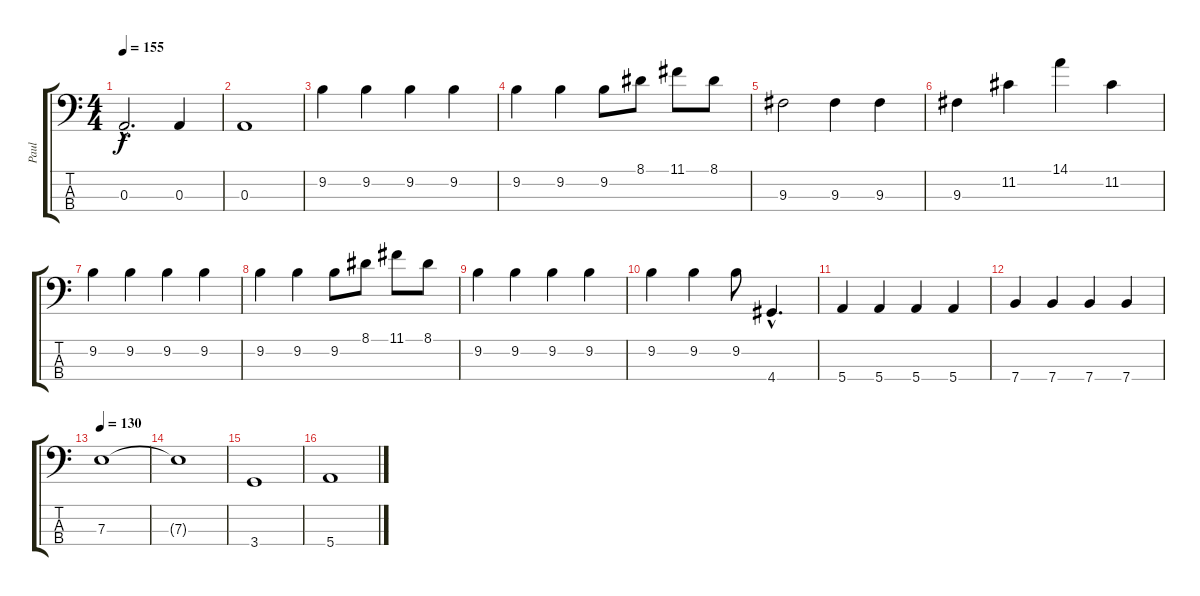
\track ("Paul" "Paul") {instrument acousticbass}
\staff {score tabs}
\tuning (G2 D2 A1 E1) {hide}
\ts (4 4)
\tempo 155
\clef f4
\ks c
0.3{hac}.2{d dy f} 0.3.4 |
0.3.1 |
9.2.4 9.2.4 9.2.4 9.2.4 |
9.2.4 9.2.4 9.2.8 8.1.8 11.1.8 8.1.8 |
9.3.2 9.3.4 9.3.4 |
9.3.4 11.2.4 14.1.4 11.2.4 |
9.2.4 9.2.4 9.2.4 9.2.4 |
9.2.4 9.2.4 9.2.8 8.1.8 11.1.8 8.1.8 |
9.2.4 9.2.4 9.2.4 9.2.4 |
9.2.4 9.2.4 9.2.8 4.4{hac}.4{d} |
5.4.4 5.4.4 5.4.4 5.4.4 |
7.4.4 7.4.4 7.4.4 7.4.4 |
\tempo 130
7.3.1 |
7.3{t}.1 |
3.4.1 |
5.4.1
